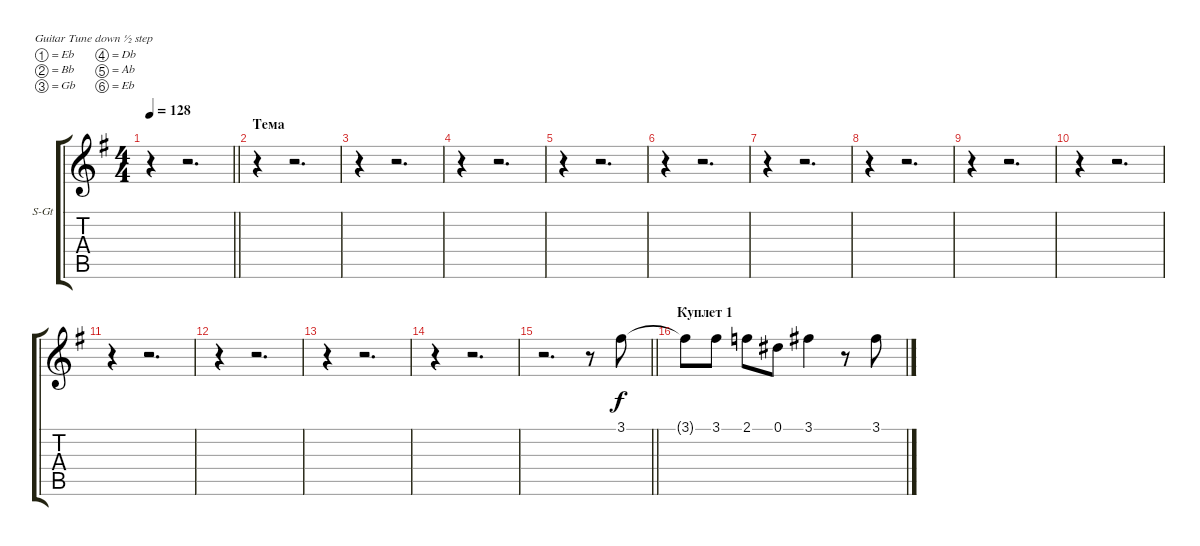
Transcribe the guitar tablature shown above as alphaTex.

\bracketExtendMode groupsimilarinstruments
\firstSystemTrackNameOrientation horizontal
\otherSystemsTrackNameOrientation horizontal
\track ("Вокал" "S-Gt") {mute instrument trumpet}
\staff {score tabs}
\tuning (Eb4 Bb3 Gb3 Db3 Ab2 Eb2)
\displaytranspose 12
\ts (4 4)
\tempo 128
\clef g2
\barLineRight lightlight
\ks eminor
r.4{dy f} r.2{d} |
\section ("" "Тема")
r.4 r.2{d} |
r.4 r.2{d} |
r.4 r.2{d} |
r.4 r.2{d} |
r.4 r.2{d} |
r.4 r.2{d} |
r.4 r.2{d} |
r.4 r.2{d} |
r.4 r.2{d} |
r.4 r.2{d} |
r.4 r.2{d} |
r.4 r.2{d} |
r.4 r.2{d} |
\barLineRight lightlight
r.2{d} r.8 3.1.8 |
\section ("" "Куплет 1")
3.1{t}.8 3.1.8 2.1.8 0.1.8 3.1.4 r.8 3.1.8
